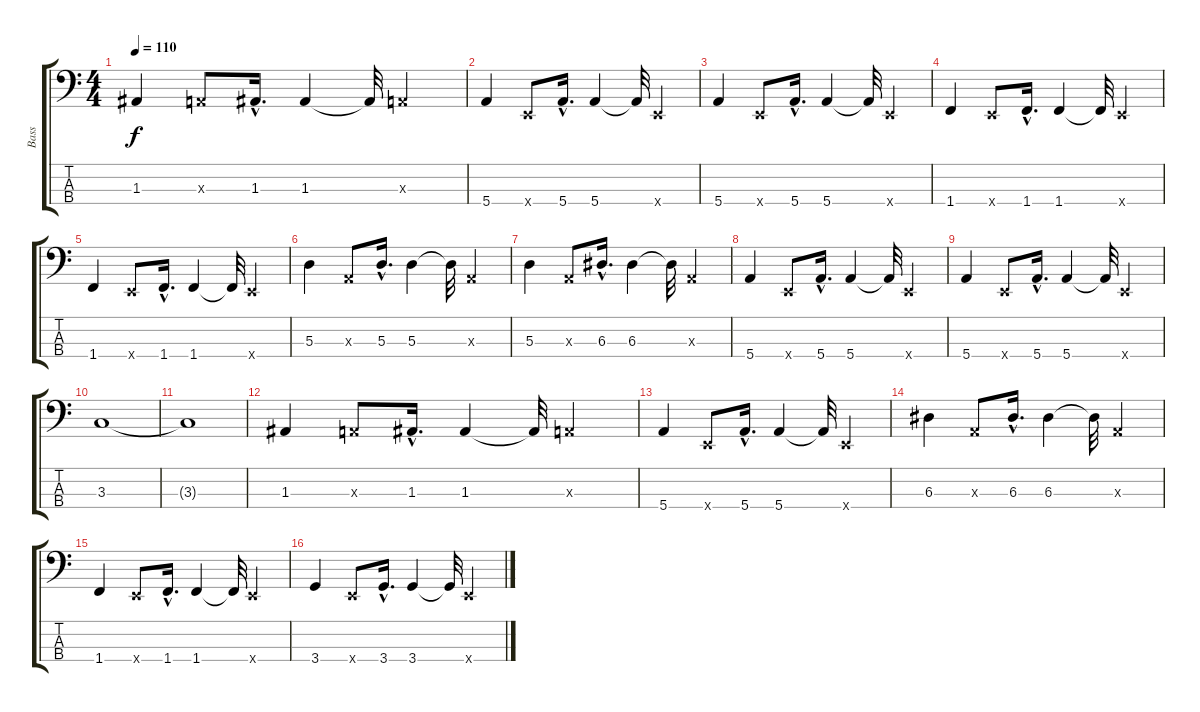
\track ("Bass" "Bass") {instrument electricbassfinger}
\staff {score tabs}
\tuning (G2 D2 A1 E1) {hide}
\ts (4 4)
\tempo 110
\clef f4
\ks c
1.3.4{dy f} 0.3{x}.8 1.3{hac}.16{d} 1.3.4 1.3{t}.32 0.3{x}.4 |
5.4.4 0.4{x}.8 5.4{hac}.16{d} 5.4.4 5.4{t}.32 0.4{x}.4 |
5.4.4 0.4{x}.8 5.4{hac}.16{d} 5.4.4 5.4{t}.32 0.4{x}.4 |
1.4.4 0.4{x}.8 1.4{hac}.16{d} 1.4.4 1.4{t}.32 0.4{x}.4 |
1.4.4 0.4{x}.8 1.4{hac}.16{d} 1.4.4 1.4{t}.32 0.4{x}.4 |
5.3.4 0.3{x}.8 5.3{hac}.16{d} 5.3.4 5.3{t}.32 0.3{x}.4 |
5.3.4 0.3{x}.8 6.3{hac}.16{d} 6.3.4 6.3{t}.32 0.3{x}.4 |
5.4.4 0.4{x}.8 5.4{hac}.16{d} 5.4.4 5.4{t}.32 0.4{x}.4 |
5.4.4 0.4{x}.8 5.4{hac}.16{d} 5.4.4 5.4{t}.32 0.4{x}.4 |
3.3.1 |
3.3{t}.1 |
1.3.4 0.3{x}.8 1.3{hac}.16{d} 1.3.4 1.3{t}.32 0.3{x}.4 |
5.4.4 0.4{x}.8 5.4{hac}.16{d} 5.4.4 5.4{t}.32 0.4{x}.4 |
6.3.4 0.3{x}.8 6.3{hac}.16{d} 6.3.4 6.3{t}.32 0.3{x}.4 |
1.4.4 0.4{x}.8 1.4{hac}.16{d} 1.4.4 1.4{t}.32 0.4{x}.4 |
3.4.4 0.4{x}.8 3.4{hac}.16{d} 3.4.4 3.4{t}.32 0.4{x}.4
